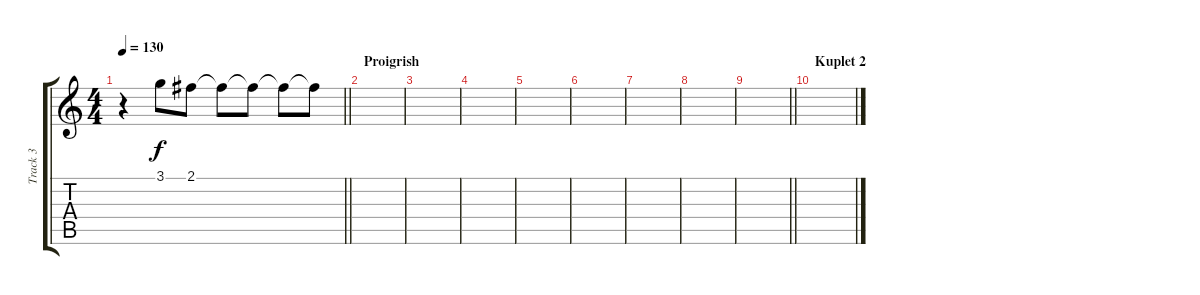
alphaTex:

\track ("Track 3" "Track 3") {instrument acousticguitarsteel}
\staff {score tabs}
\tuning (E4 B3 G3 D3 A2 E2) {hide}
\ts (4 4)
\tempo 130
\clef g2
\barLineRight lightlight
\ks c
r.4{dy f} 3.1.8 2.1.8 2.1{t}.8 2.1{t}.8 2.1{t}.8 2.1{t}.8 |
\section ("" "Proigrish")
|
|
|
|
|
|
|
\barLineRight lightlight
|
\section ("" "Kuplet 2")
